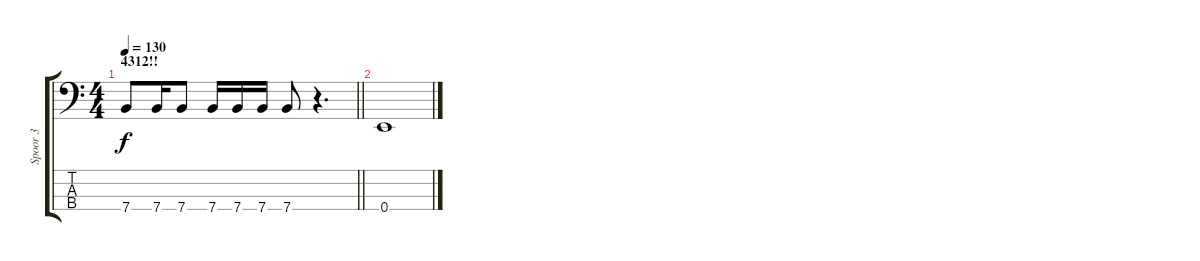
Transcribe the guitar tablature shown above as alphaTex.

\track ("Spoor 3" "Spoor 3") {instrument electricbassfinger}
\staff {score tabs}
\tuning (G2 D2 A1 E1) {hide}
\ts (4 4)
\section ("" "4312!!")
\tempo 130
\clef f4
\barLineRight lightlight
\ks c
7.4.8{dy f} 7.4.16 7.4.8 7.4.16 7.4.16 7.4.16 7.4.8 r.4{d} |
0.4.1
